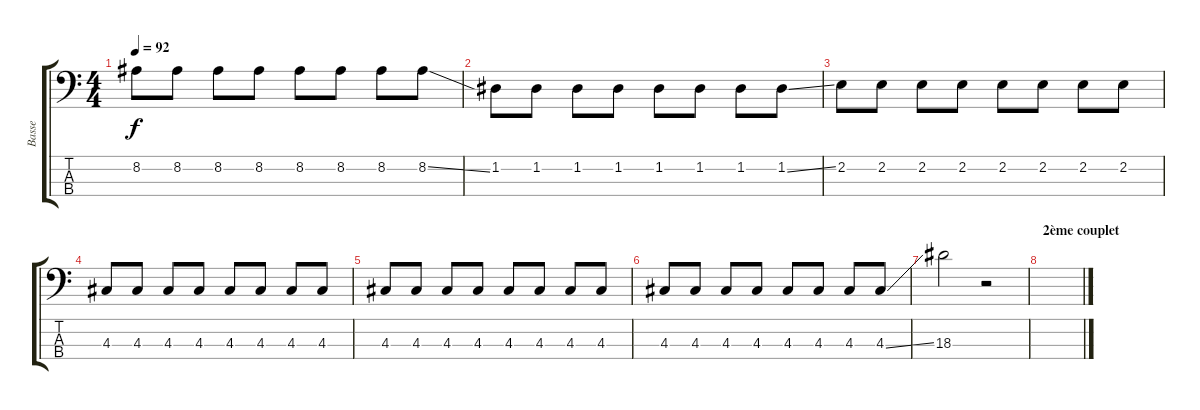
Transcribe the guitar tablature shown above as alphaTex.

\track ("Basse" "Basse") {instrument electricbassfinger}
\staff {score tabs}
\tuning (G2 D2 A1 E1) {hide}
\ts (4 4)
\tempo 92
\clef f4
\ks c
8.2.8{dy f} 8.2.8 8.2.8 8.2.8 8.2.8 8.2.8 8.2.8 8.2{ss}.8 |
1.2.8 1.2.8 1.2.8 1.2.8 1.2.8 1.2.8 1.2.8 1.2{ss}.8 |
2.2.8 2.2.8 2.2.8 2.2.8 2.2.8 2.2.8 2.2.8 2.2.8 |
4.3.8 4.3.8 4.3.8 4.3.8 4.3.8 4.3.8 4.3.8 4.3.8 |
4.3.8 4.3.8 4.3.8 4.3.8 4.3.8 4.3.8 4.3.8 4.3.8 |
4.3.8 4.3.8 4.3.8 4.3.8 4.3.8 4.3.8 4.3.8 4.3{ss}.8 |
18.3.2 r.2 |
\section ("" "2ème couplet")
